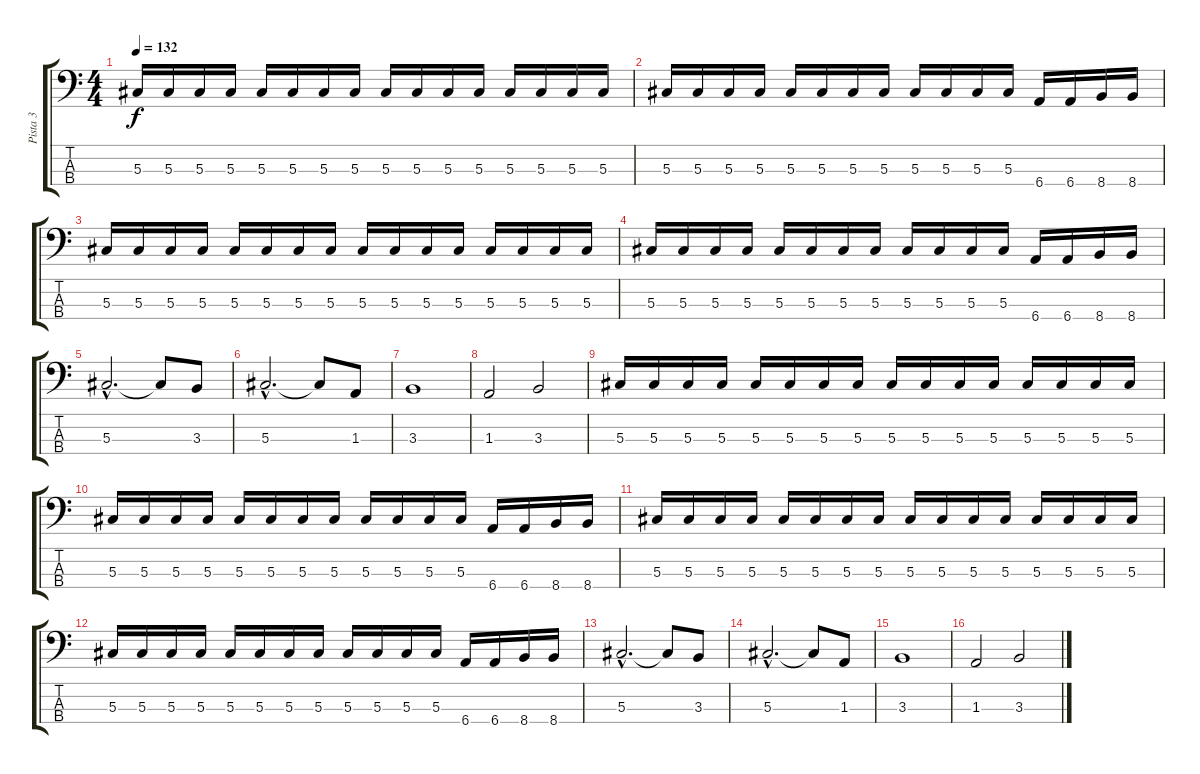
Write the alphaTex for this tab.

\track ("Pista 3" "Pista 3") {instrument electricbassfinger}
\staff {score tabs}
\tuning (Gb2 Db2 Ab1 Eb1) {hide}
\ts (4 4)
\tempo 132
\clef f4
\ks c
5.3.16{dy f} 5.3.16 5.3.16 5.3.16 5.3.16 5.3.16 5.3.16 5.3.16 5.3.16 5.3.16 5.3.16 5.3.16 5.3.16 5.3.16 5.3.16 5.3.16 |
5.3.16 5.3.16 5.3.16 5.3.16 5.3.16 5.3.16 5.3.16 5.3.16 5.3.16 5.3.16 5.3.16 5.3.16 6.4.16 6.4.16 8.4.16 8.4.16 |
5.3.16 5.3.16 5.3.16 5.3.16 5.3.16 5.3.16 5.3.16 5.3.16 5.3.16 5.3.16 5.3.16 5.3.16 5.3.16 5.3.16 5.3.16 5.3.16 |
5.3.16 5.3.16 5.3.16 5.3.16 5.3.16 5.3.16 5.3.16 5.3.16 5.3.16 5.3.16 5.3.16 5.3.16 6.4.16 6.4.16 8.4.16 8.4.16 |
5.3{hac}.2{d} 5.3{t}.8 3.3.8 |
5.3{hac}.2{d} 5.3{t}.8 1.3.8 |
3.3.1 |
1.3.2 3.3.2 |
5.3.16 5.3.16 5.3.16 5.3.16 5.3.16 5.3.16 5.3.16 5.3.16 5.3.16 5.3.16 5.3.16 5.3.16 5.3.16 5.3.16 5.3.16 5.3.16 |
5.3.16 5.3.16 5.3.16 5.3.16 5.3.16 5.3.16 5.3.16 5.3.16 5.3.16 5.3.16 5.3.16 5.3.16 6.4.16 6.4.16 8.4.16 8.4.16 |
5.3.16 5.3.16 5.3.16 5.3.16 5.3.16 5.3.16 5.3.16 5.3.16 5.3.16 5.3.16 5.3.16 5.3.16 5.3.16 5.3.16 5.3.16 5.3.16 |
5.3.16 5.3.16 5.3.16 5.3.16 5.3.16 5.3.16 5.3.16 5.3.16 5.3.16 5.3.16 5.3.16 5.3.16 6.4.16 6.4.16 8.4.16 8.4.16 |
5.3{hac}.2{d} 5.3{t}.8 3.3.8 |
5.3{hac}.2{d} 5.3{t}.8 1.3.8 |
3.3.1 |
1.3.2 3.3.2
